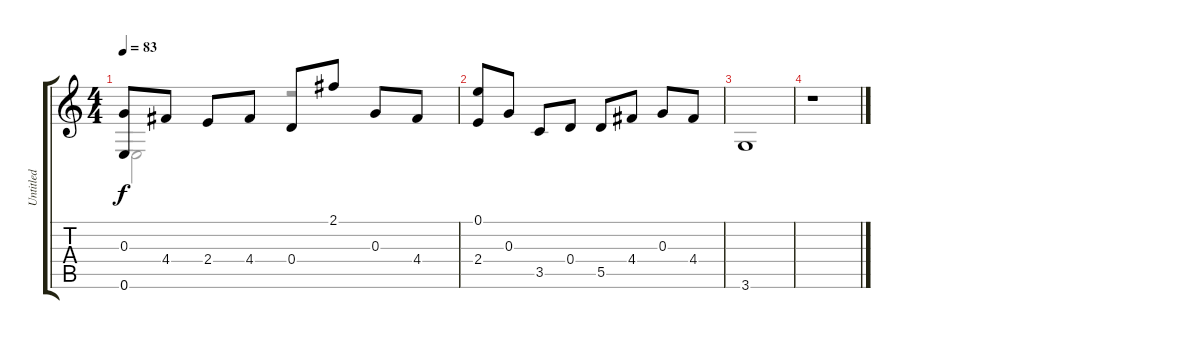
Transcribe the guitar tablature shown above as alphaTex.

\track ("Untitled" "Untitled") {instrument acousticguitarsteel}
\staff {score tabs}
\tuning (E4 B3 G3 D3 A2 E2) {hide}
\voice
\ts (4 4)
\tempo 83
\clef g2
\ks c
(0.3 0.6).8{dy f} 4.4.8 2.4.8 4.4.8 0.4.8 2.1.8 0.3.8 4.4.8 |
(0.1 2.4).8 0.3.8 3.5.8 0.4.8 5.5.8 4.4.8 0.3.8 4.4.8 |
3.6.1 |
r.1
\voice
\clef g2
\ottava regular
\simile none
\ks c
0.6.2{dy f} r.2 |
|
|
